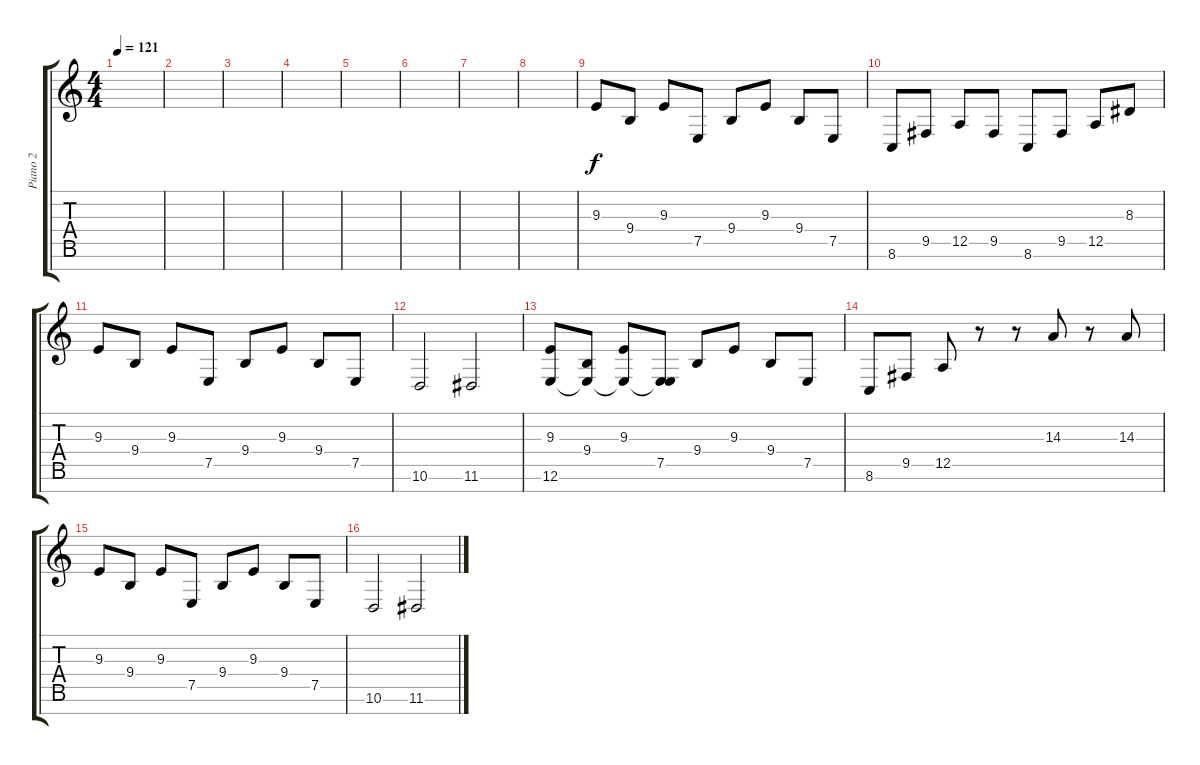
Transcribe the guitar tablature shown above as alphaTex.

\track ("Piano 2" "Piano 2") {instrument brightacousticpiano}
\staff {score tabs}
\tuning (E4 B3 G3 D3 A2 E2 B1) {hide}
\ts (4 4)
\tempo 121
\clef g2
\ks c
|
|
|
|
|
|
|
|
9.3.8 9.4.8 9.3.8 7.5.8 9.4.8 9.3.8 9.4.8 7.5.8 |
8.6.8 9.5.8 12.5.8 9.5.8 8.6.8 9.5.8 12.5.8 8.3.8 |
9.3.8 9.4.8 9.3.8 7.5.8 9.4.8 9.3.8 9.4.8 7.5.8 |
10.6.2 11.6.2 |
(9.3 12.6).8 (9.4 12.6{t}).8 (9.3 12.6{t}).8 (7.5 12.6{t}).8 9.4.8 9.3.8 9.4.8 7.5.8 |
8.6.8 9.5.8 12.5.8 r.8 r.8 14.3.8 r.8 14.3.8 |
9.3.8 9.4.8 9.3.8 7.5.8 9.4.8 9.3.8 9.4.8 7.5.8 |
10.6.2 11.6.2
